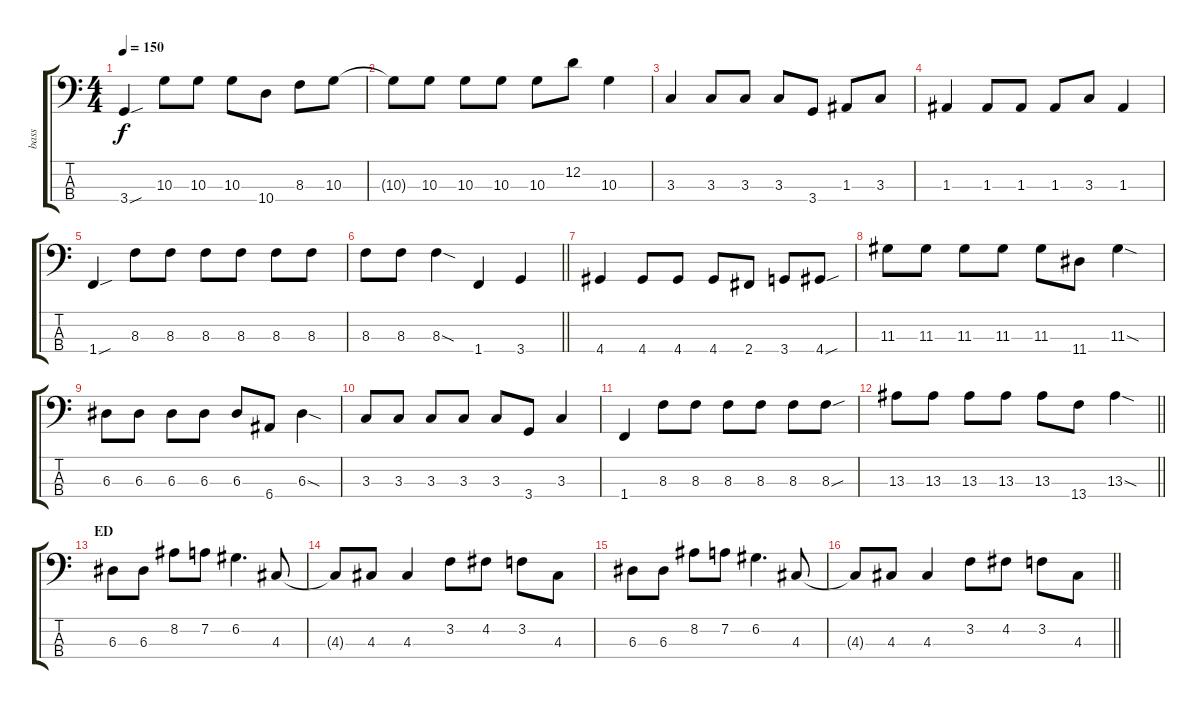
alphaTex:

\track ("bass" "bass") {instrument electricbassfinger}
\staff {score tabs}
\tuning (G2 D2 A1 E1) {hide}
\ts (4 4)
\tempo 150
\clef f4
\ks c
3.4{sou}.4{dy f} 10.3.8 10.3.8 10.3.8 10.4.8 8.3.8 10.3.8 |
10.3{t}.8 10.3.8 10.3.8 10.3.8 10.3.8 12.2.8 10.3.4 |
3.3.4 3.3.8 3.3.8 3.3.8 3.4.8 1.3.8 3.3.8 |
1.3.4 1.3.8 1.3.8 1.3.8 3.3.8 1.3.4 |
1.4{sou}.4 8.3.8 8.3.8 8.3.8 8.3.8 8.3.8 8.3.8 |
\barLineRight lightlight
8.3.8 8.3.8 8.3{sod}.4 1.4.4 3.4.4 |
4.4.4 4.4.8 4.4.8 4.4.8 2.4.8 3.4.8 4.4{sou}.8 |
11.3.8 11.3.8 11.3.8 11.3.8 11.3.8 11.4.8 11.3{sod}.4 |
6.3.8 6.3.8 6.3.8 6.3.8 6.3.8 6.4.8 6.3{sod}.4 |
3.3.8 3.3.8 3.3.8 3.3.8 3.3.8 3.4.8 3.3.4 |
1.4.4 8.3.8 8.3.8 8.3.8 8.3.8 8.3.8 8.3{sou}.8 |
\barLineRight lightlight
13.3.8 13.3.8 13.3.8 13.3.8 13.3.8 13.4.8 13.3{sod}.4 |
\section ("" "ED")
6.3.8 6.3.8 8.2.8 7.2.8 6.2.4{d} 4.3.8 |
4.3{t}.8 4.3.8 4.3.4 3.2.8 4.2.8 3.2.8 4.3.8 |
6.3.8 6.3.8 8.2.8 7.2.8 6.2.4{d} 4.3.8 |
\barLineRight lightlight
4.3{t}.8 4.3.8 4.3.4 3.2.8 4.2.8 3.2.8 4.3.8
